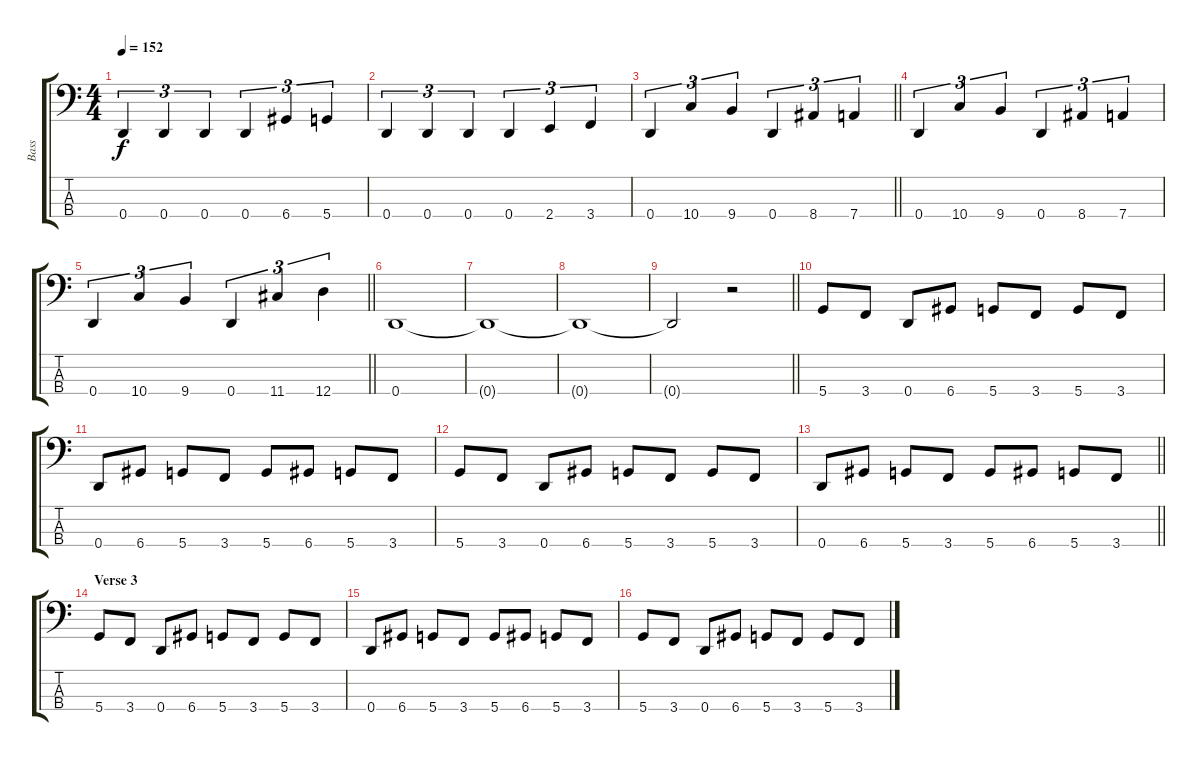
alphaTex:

\track ("Bass" "Bass") {instrument synthbass2}
\staff {score tabs}
\tuning (G2 D2 A1 D1) {hide}
\ts (4 4)
\tempo 152
\clef f4
\ks c
0.4.4{tu (3 2) dy f} 0.4.4{tu (3 2)} 0.4.4{tu (3 2)} 0.4.4{tu (3 2)} 6.4.4{tu (3 2)} 5.4.4{tu (3 2)} |
0.4.4{tu (3 2)} 0.4.4{tu (3 2)} 0.4.4{tu (3 2)} 0.4.4{tu (3 2)} 2.4.4{tu (3 2)} 3.4.4{tu (3 2)} |
\barLineRight lightlight
0.4.4{tu (3 2)} 10.4.4{tu (3 2)} 9.4.4{tu (3 2)} 0.4.4{tu (3 2)} 8.4.4{tu (3 2)} 7.4.4{tu (3 2)} |
\section ("" "")
0.4.4{tu (3 2)} 10.4.4{tu (3 2)} 9.4.4{tu (3 2)} 0.4.4{tu (3 2)} 8.4.4{tu (3 2)} 7.4.4{tu (3 2)} |
\barLineRight lightlight
0.4.4{tu (3 2)} 10.4.4{tu (3 2)} 9.4.4{tu (3 2)} 0.4.4{tu (3 2)} 11.4.4{tu (3 2)} 12.4.4{tu (3 2)} |
\section ("" "")
0.4.1 |
0.4{t}.1 |
0.4{t}.1 |
\barLineRight lightlight
0.4{t}.2 r.2 |
\section ("" "")
5.4.8 3.4.8 0.4.8 6.4.8 5.4.8 3.4.8 5.4.8 3.4.8 |
0.4.8 6.4.8 5.4.8 3.4.8 5.4.8 6.4.8 5.4.8 3.4.8 |
5.4.8 3.4.8 0.4.8 6.4.8 5.4.8 3.4.8 5.4.8 3.4.8 |
\barLineRight lightlight
0.4.8 6.4.8 5.4.8 3.4.8 5.4.8 6.4.8 5.4.8 3.4.8 |
\section ("" "Verse 3")
5.4.8 3.4.8 0.4.8 6.4.8 5.4.8 3.4.8 5.4.8 3.4.8 |
0.4.8 6.4.8 5.4.8 3.4.8 5.4.8 6.4.8 5.4.8 3.4.8 |
5.4.8 3.4.8 0.4.8 6.4.8 5.4.8 3.4.8 5.4.8 3.4.8
